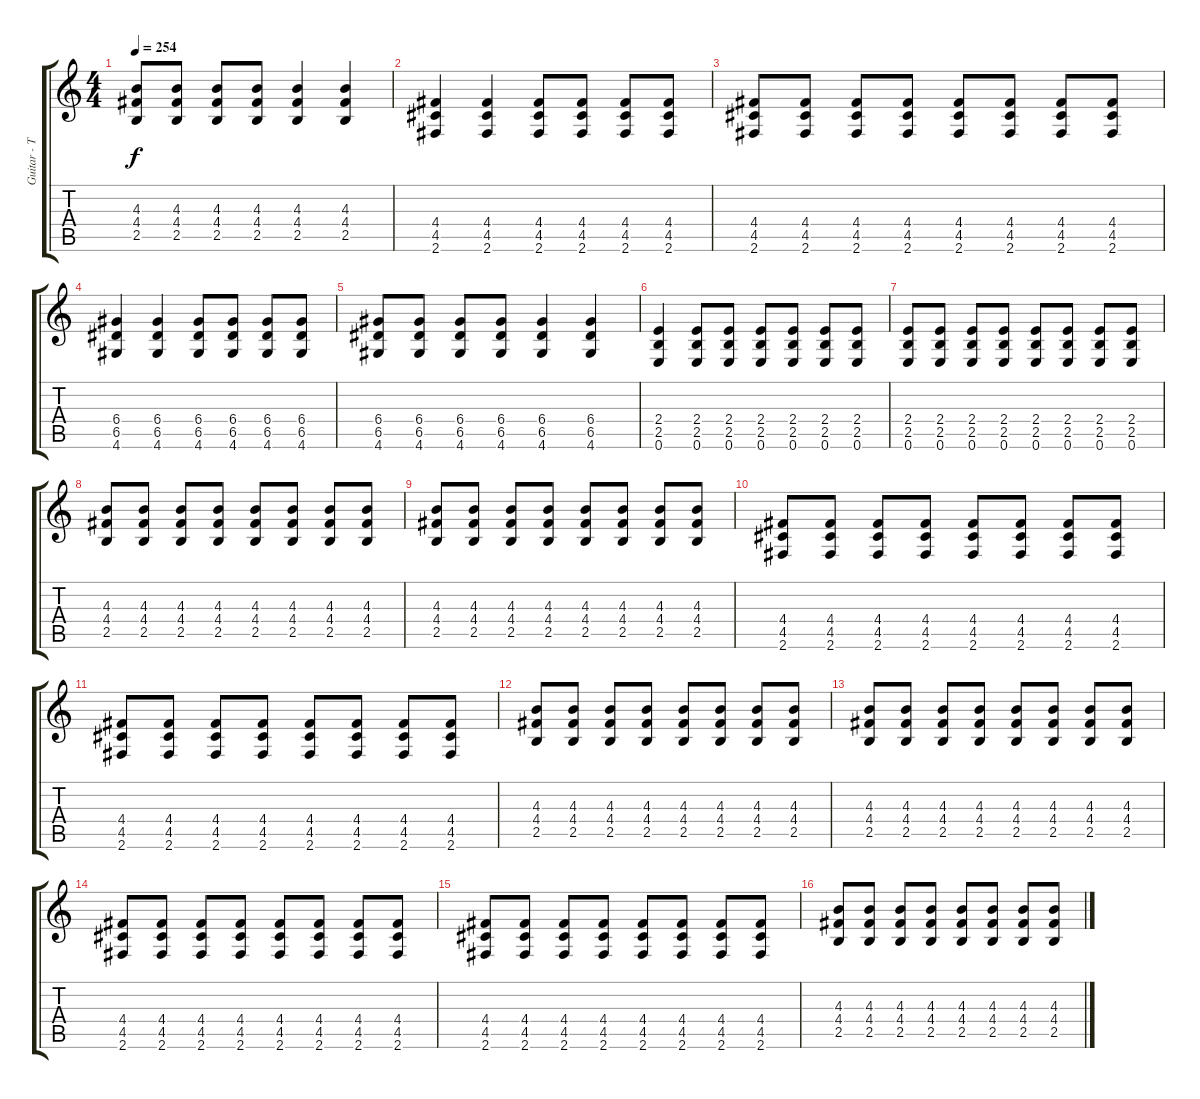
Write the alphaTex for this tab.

\track ("Guitar - Tom Mattew Delonge" "Guitar - T") {instrument distortionguitar}
\staff {score tabs}
\tuning (E4 B3 G3 D3 A2 E2) {hide}
\ts (4 4)
\tempo 254
\clef g2
\ks c
(4.3 4.4 2.5).8{dy f} (4.3 4.4 2.5).8 (4.3 4.4 2.5).8 (4.3 4.4 2.5).8 (4.3 4.4 2.5).4 (4.3 4.4 2.5).4 |
(4.4 4.5 2.6).4 (4.4 4.5 2.6).4 (4.4 4.5 2.6).8 (4.4 4.5 2.6).8 (4.4 4.5 2.6).8 (4.4 4.5 2.6).8 |
(4.4 4.5 2.6).8 (4.4 4.5 2.6).8 (4.4 4.5 2.6).8 (4.4 4.5 2.6).8 (4.4 4.5 2.6).8 (4.4 4.5 2.6).8 (4.4 4.5 2.6).8 (4.4 4.5 2.6).8 |
(6.4 6.5 4.6).4 (6.4 6.5 4.6).4 (6.4 6.5 4.6).8 (6.4 6.5 4.6).8 (6.4 6.5 4.6).8 (6.4 6.5 4.6).8 |
(6.4 6.5 4.6).8 (6.4 6.5 4.6).8 (6.4 6.5 4.6).8 (6.4 6.5 4.6).8 (6.4 6.5 4.6).4 (6.4 6.5 4.6).4 |
(2.4 2.5 0.6).4 (2.4 2.5 0.6).8 (2.4 2.5 0.6).8 (2.4 2.5 0.6).8 (2.4 2.5 0.6).8 (2.4 2.5 0.6).8 (2.4 2.5 0.6).8 |
(2.4 2.5 0.6).8 (2.4 2.5 0.6).8 (2.4 2.5 0.6).8 (2.4 2.5 0.6).8 (2.4 2.5 0.6).8 (2.4 2.5 0.6).8 (2.4 2.5 0.6).8 (2.4 2.5 0.6).8 |
(4.3 4.4 2.5).8 (4.3 4.4 2.5).8 (4.3 4.4 2.5).8 (4.3 4.4 2.5).8 (4.3 4.4 2.5).8 (4.3 4.4 2.5).8 (4.3 4.4 2.5).8 (4.3 4.4 2.5).8 |
(4.3 4.4 2.5).8 (4.3 4.4 2.5).8 (4.3 4.4 2.5).8 (4.3 4.4 2.5).8 (4.3 4.4 2.5).8 (4.3 4.4 2.5).8 (4.3 4.4 2.5).8 (4.3 4.4 2.5).8 |
(4.4 4.5 2.6).8 (4.4 4.5 2.6).8 (4.4 4.5 2.6).8 (4.4 4.5 2.6).8 (4.4 4.5 2.6).8 (4.4 4.5 2.6).8 (4.4 4.5 2.6).8 (4.4 4.5 2.6).8 |
(4.4 4.5 2.6).8 (4.4 4.5 2.6).8 (4.4 4.5 2.6).8 (4.4 4.5 2.6).8 (4.4 4.5 2.6).8 (4.4 4.5 2.6).8 (4.4 4.5 2.6).8 (4.4 4.5 2.6).8 |
(4.3 4.4 2.5).8 (4.3 4.4 2.5).8 (4.3 4.4 2.5).8 (4.3 4.4 2.5).8 (4.3 4.4 2.5).8 (4.3 4.4 2.5).8 (4.3 4.4 2.5).8 (4.3 4.4 2.5).8 |
(4.3 4.4 2.5).8 (4.3 4.4 2.5).8 (4.3 4.4 2.5).8 (4.3 4.4 2.5).8 (4.3 4.4 2.5).8 (4.3 4.4 2.5).8 (4.3 4.4 2.5).8 (4.3 4.4 2.5).8 |
(4.4 4.5 2.6).8 (4.4 4.5 2.6).8 (4.4 4.5 2.6).8 (4.4 4.5 2.6).8 (4.4 4.5 2.6).8 (4.4 4.5 2.6).8 (4.4 4.5 2.6).8 (4.4 4.5 2.6).8 |
(4.4 4.5 2.6).8 (4.4 4.5 2.6).8 (4.4 4.5 2.6).8 (4.4 4.5 2.6).8 (4.4 4.5 2.6).8 (4.4 4.5 2.6).8 (4.4 4.5 2.6).8 (4.4 4.5 2.6).8 |
(4.3 4.4 2.5).8 (4.3 4.4 2.5).8 (4.3 4.4 2.5).8 (4.3 4.4 2.5).8 (4.3 4.4 2.5).8 (4.3 4.4 2.5).8 (4.3 4.4 2.5).8 (4.3 4.4 2.5).8
